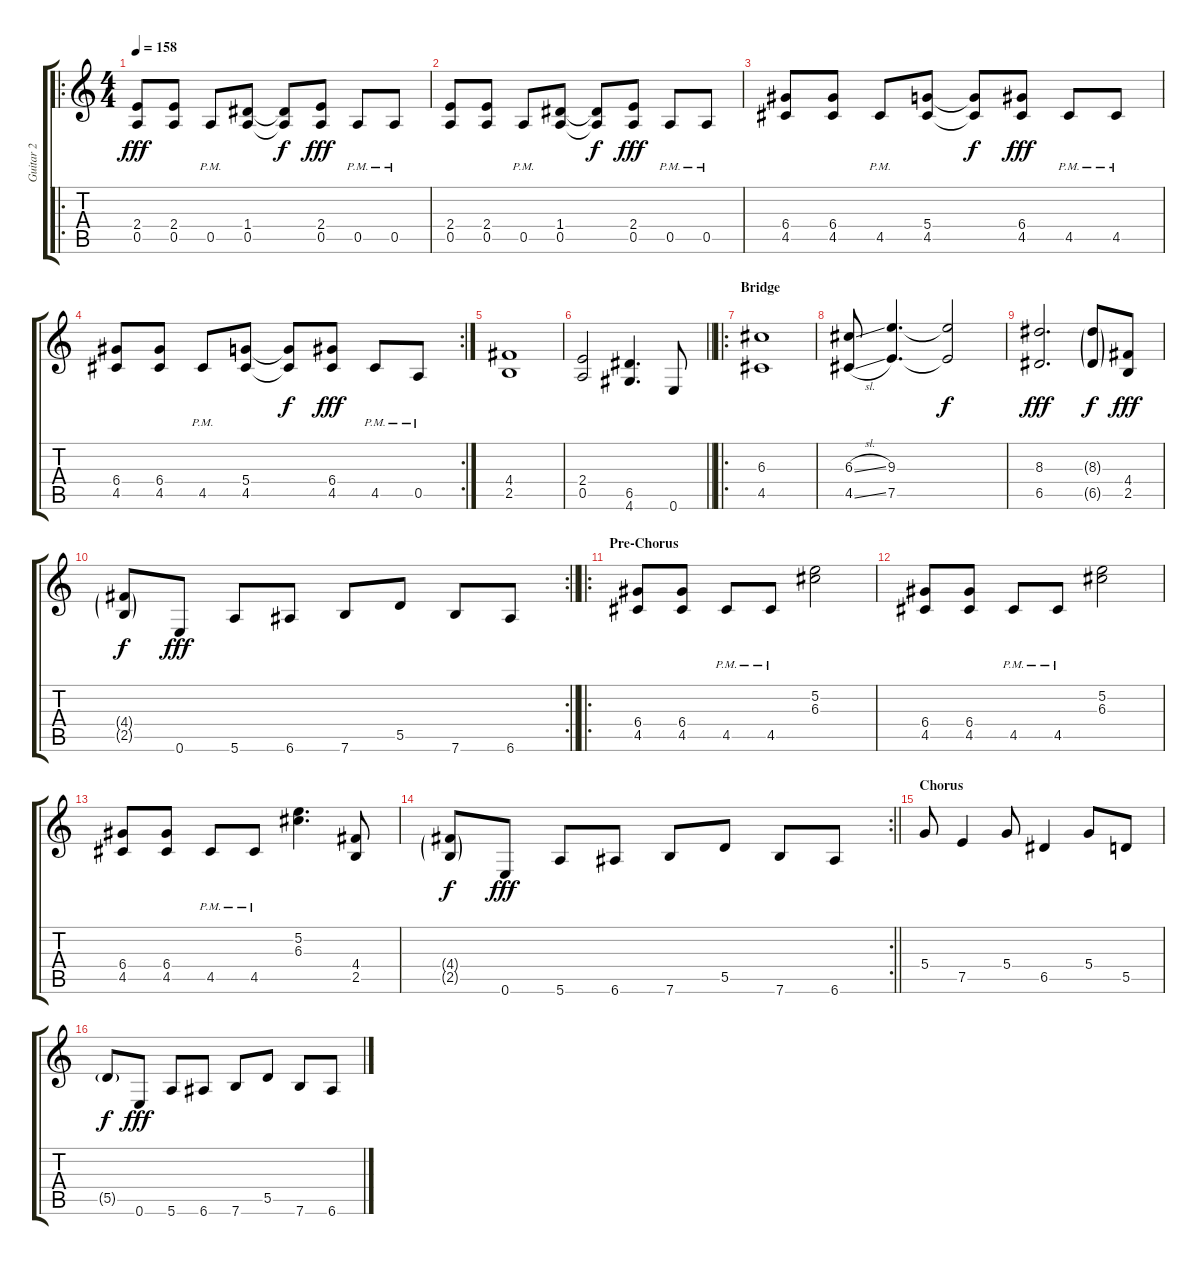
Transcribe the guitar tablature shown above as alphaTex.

\track ("Guitar 2" "Guitar 2") {instrument distortionguitar}
\staff {score tabs}
\tuning (E4 B3 G3 D3 A2 E2) {hide}
\ro
\ts (4 4)
\tempo 158
\clef g2
\ks c
(2.4 0.5).8{dy fff} (2.4 0.5).8 0.5{pm}.8 (1.4 0.5).8 (1.4{t} 0.5{t}).8{dy f} (2.4 0.5).8{dy fff} 0.5{pm}.8 0.5{pm}.8 |
(2.4 0.5).8 (2.4 0.5).8 0.5{pm}.8 (1.4 0.5).8 (1.4{t} 0.5{t}).8{dy f} (2.4 0.5).8{dy fff} 0.5{pm}.8 0.5{pm}.8 |
(6.4 4.5).8 (6.4 4.5).8 4.5{pm}.8 (5.4 4.5).8 (5.4{t} 4.5{t}).8{dy f} (6.4 4.5).8{dy fff} 4.5{pm}.8 4.5{pm}.8 |
\rc 2
(6.4 4.5).8 (6.4 4.5).8 4.5{pm}.8 (5.4 4.5).8 (5.4{t} 4.5{t}).8{dy f} (6.4 4.5).8{dy fff} 4.5{pm}.8 0.5{pm}.8 |
(4.4 2.5).1 |
\barLineRight lightlight
(2.4 0.5).2 (6.5 4.6).4{d} 0.6.8 |
\ro
\section ("" "Bridge")
(6.3 4.5).1 |
(6.3{sl} 4.5{sl}).8 (9.3 7.5).4{d} (9.3{t} 7.5{t}).2{dy f} |
(8.3 6.5).2{d dy fff} (8.3{g} 6.5{g}).8{dy f} (4.4 2.5).8{dy fff} |
\rc 2
\barLineRight lightlight
(4.4{g} 2.5{g}).8{dy f} 0.6.8{dy fff} 5.6.8 6.6.8 7.6.8 5.5.8 7.6.8 6.6.8 |
\ro
\section ("" "Pre-Chorus")
(6.4 4.5).8 (6.4 4.5).8 4.5{pm}.8 4.5{pm}.8 (5.2 6.3).2 |
(6.4 4.5).8 (6.4 4.5).8 4.5{pm}.8 4.5{pm}.8 (5.2 6.3).2 |
(6.4 4.5).8 (6.4 4.5).8 4.5{pm}.8 4.5{pm}.8 (5.2 6.3).4{d} (4.4 2.5).8 |
\rc 2
\barLineRight lightlight
(4.4{g} 2.5{g}).8{dy f} 0.6.8{dy fff} 5.6.8 6.6.8 7.6.8 5.5.8 7.6.8 6.6.8 |
\section ("" "Chorus")
5.4.8 7.5.4 5.4.8 6.5.4 5.4.8 5.5.8 |
5.5{g}.8{dy f} 0.6.8{dy fff} 5.6.8 6.6.8 7.6.8 5.5.8 7.6.8 6.6.8
